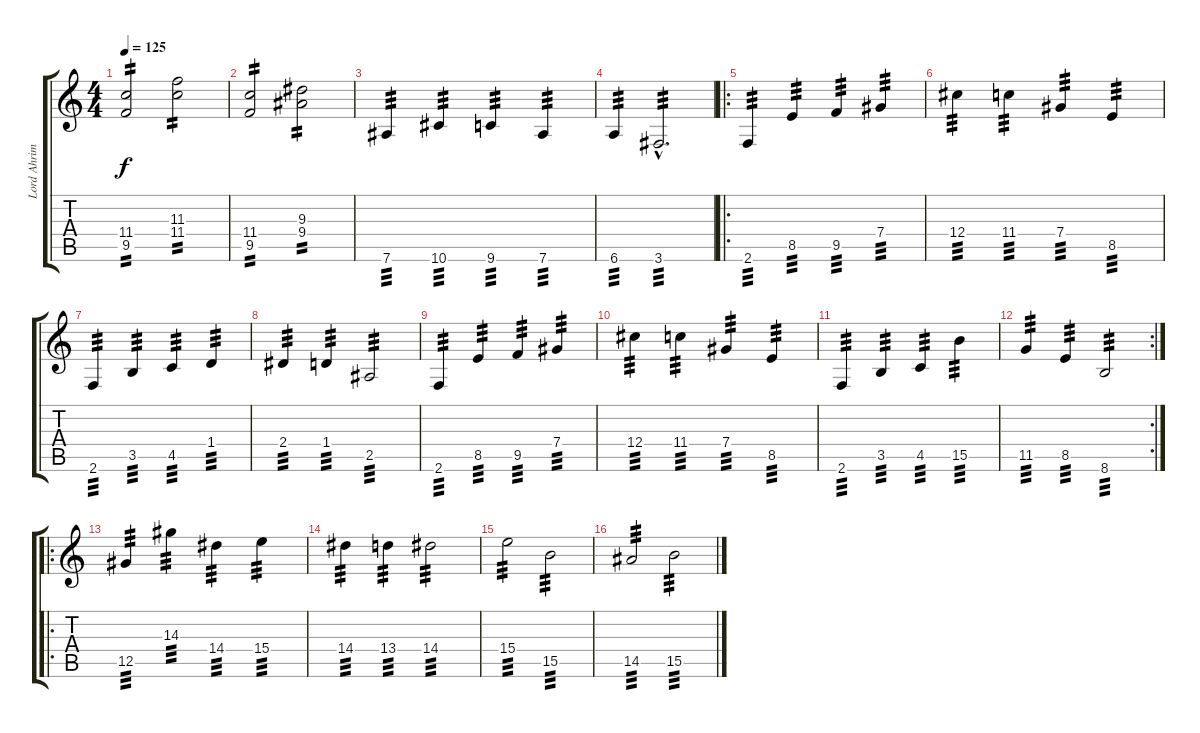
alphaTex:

\track ("Lord Ahriman" "Lord Ahrim") {instrument distortionguitar}
\staff {score tabs}
\tuning (Eb4 Bb3 Gb3 Db3 Ab2 Eb2) {hide}
\ts (4 4)
\tempo 125
\clef g2
\ks c
(11.4 9.5).2{tp 2 dy f} (11.3 11.4).2{tp 2} |
(11.4 9.5).2{tp 2} (9.3 9.4).2{tp 2} |
7.6.4{tp 3} 10.6.4{tp 3} 9.6.4{tp 3} 7.6.4{tp 3} |
6.6.4{tp 3} 3.6{hac}.2{d tp 3} |
\ro
2.6.4{tp 3 volume 16 balance 16 instrument distortionguitar} 8.5.4{tp 3} 9.5.4{tp 3} 7.4.4{tp 3} |
12.4.4{tp 3} 11.4.4{tp 3} 7.4.4{tp 3} 8.5.4{tp 3} |
2.6.4{tp 3} 3.5.4{tp 3} 4.5.4{tp 3} 1.4.4{tp 3} |
2.4.4{tp 3} 1.4.4{tp 3} 2.5.2{tp 3} |
2.6.4{tp 3} 8.5.4{tp 3} 9.5.4{tp 3} 7.4.4{tp 3} |
12.4.4{tp 3} 11.4.4{tp 3} 7.4.4{tp 3} 8.5.4{tp 3} |
2.6.4{tp 3} 3.5.4{tp 3} 4.5.4{tp 3} 15.5.4{tp 3} |
\rc 2
11.5.4{tp 3} 8.5.4{tp 3} 8.6.2{tp 3} |
\ro
12.5.4{tp 3} 14.3.4{tp 3} 14.4.4{tp 3} 15.4.4{tp 3} |
14.4.4{tp 3} 13.4.4{tp 3} 14.4.2{tp 3} |
15.4.2{tp 3} 15.5.2{tp 3} |
14.5.2{tp 3} 15.5.2{tp 3}
